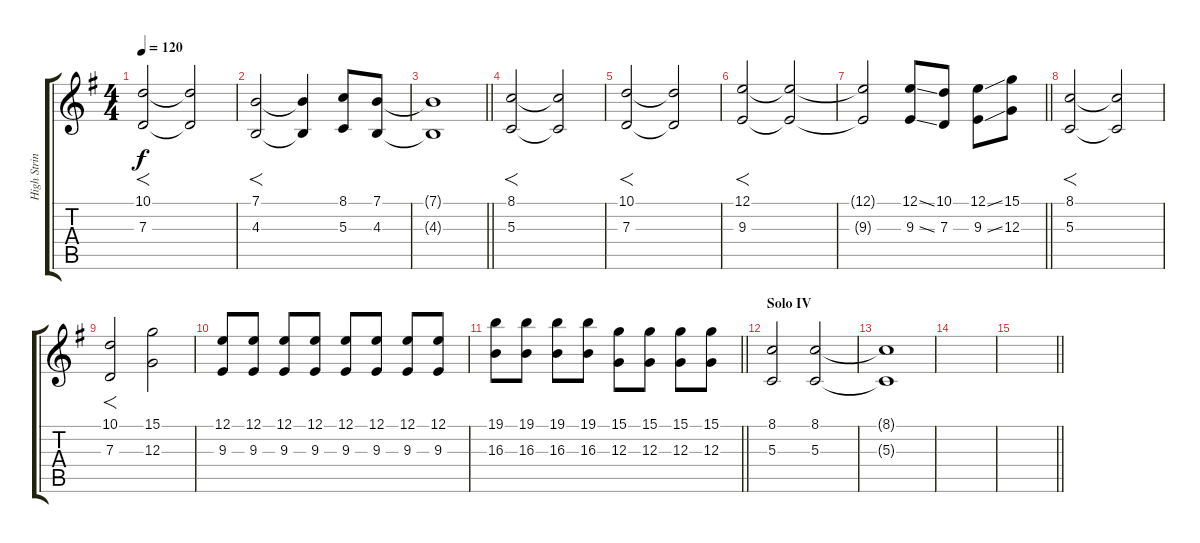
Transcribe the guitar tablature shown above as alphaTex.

\track ("High Strings Standard" "High Strin") {instrument stringensemble1}
\staff {score tabs}
\tuning (E4 B3 G3 D3 A2 E2) {hide}
\ts (4 4)
\tempo 120
\clef g2
\ks eminor
(10.1 7.3).2{f dy f} (10.1{t} 7.3{t}).2 |
(7.1 4.3).2{f} (7.1{t} 4.3{t}).4 (8.1 5.3).8 (7.1 4.3).8 |
\barLineRight lightlight
(7.1{t} 4.3{t}).1 |
\section ("" "")
(8.1 5.3).2{f volume 12 instrument stringensemble1} (8.1{t} 5.3{t}).2 |
(10.1 7.3).2{f} (10.1{t} 7.3{t}).2 |
(12.1 9.3).2{f} (12.1{t} 9.3{t}).2 |
\barLineRight lightlight
(12.1{t} 9.3{t}).2 (12.1{ss} 9.3{ss}).8 (10.1 7.3).8 (12.1{ss} 9.3{ss}).8 (15.1 12.3).8 |
(8.1 5.3).2{f} (8.1{t} 5.3{t}).2 |
(10.1 7.3).2{f} (15.1 12.3).2 |
(12.1 9.3).8 (12.1 9.3).8 (12.1 9.3).8 (12.1 9.3).8 (12.1 9.3).8 (12.1 9.3).8 (12.1 9.3).8 (12.1 9.3).8 |
\barLineRight lightlight
(19.1 16.3).8 (19.1 16.3).8 (19.1 16.3).8 (19.1 16.3).8 (15.1 12.3).8 (15.1 12.3).8 (15.1 12.3).8 (15.1 12.3).8 |
\section ("" "Solo IV")
(8.1 5.3).2 (8.1 5.3).2{volume 0} |
(8.1{t} 5.3{t}).1 |
|
\barLineRight lightlight
